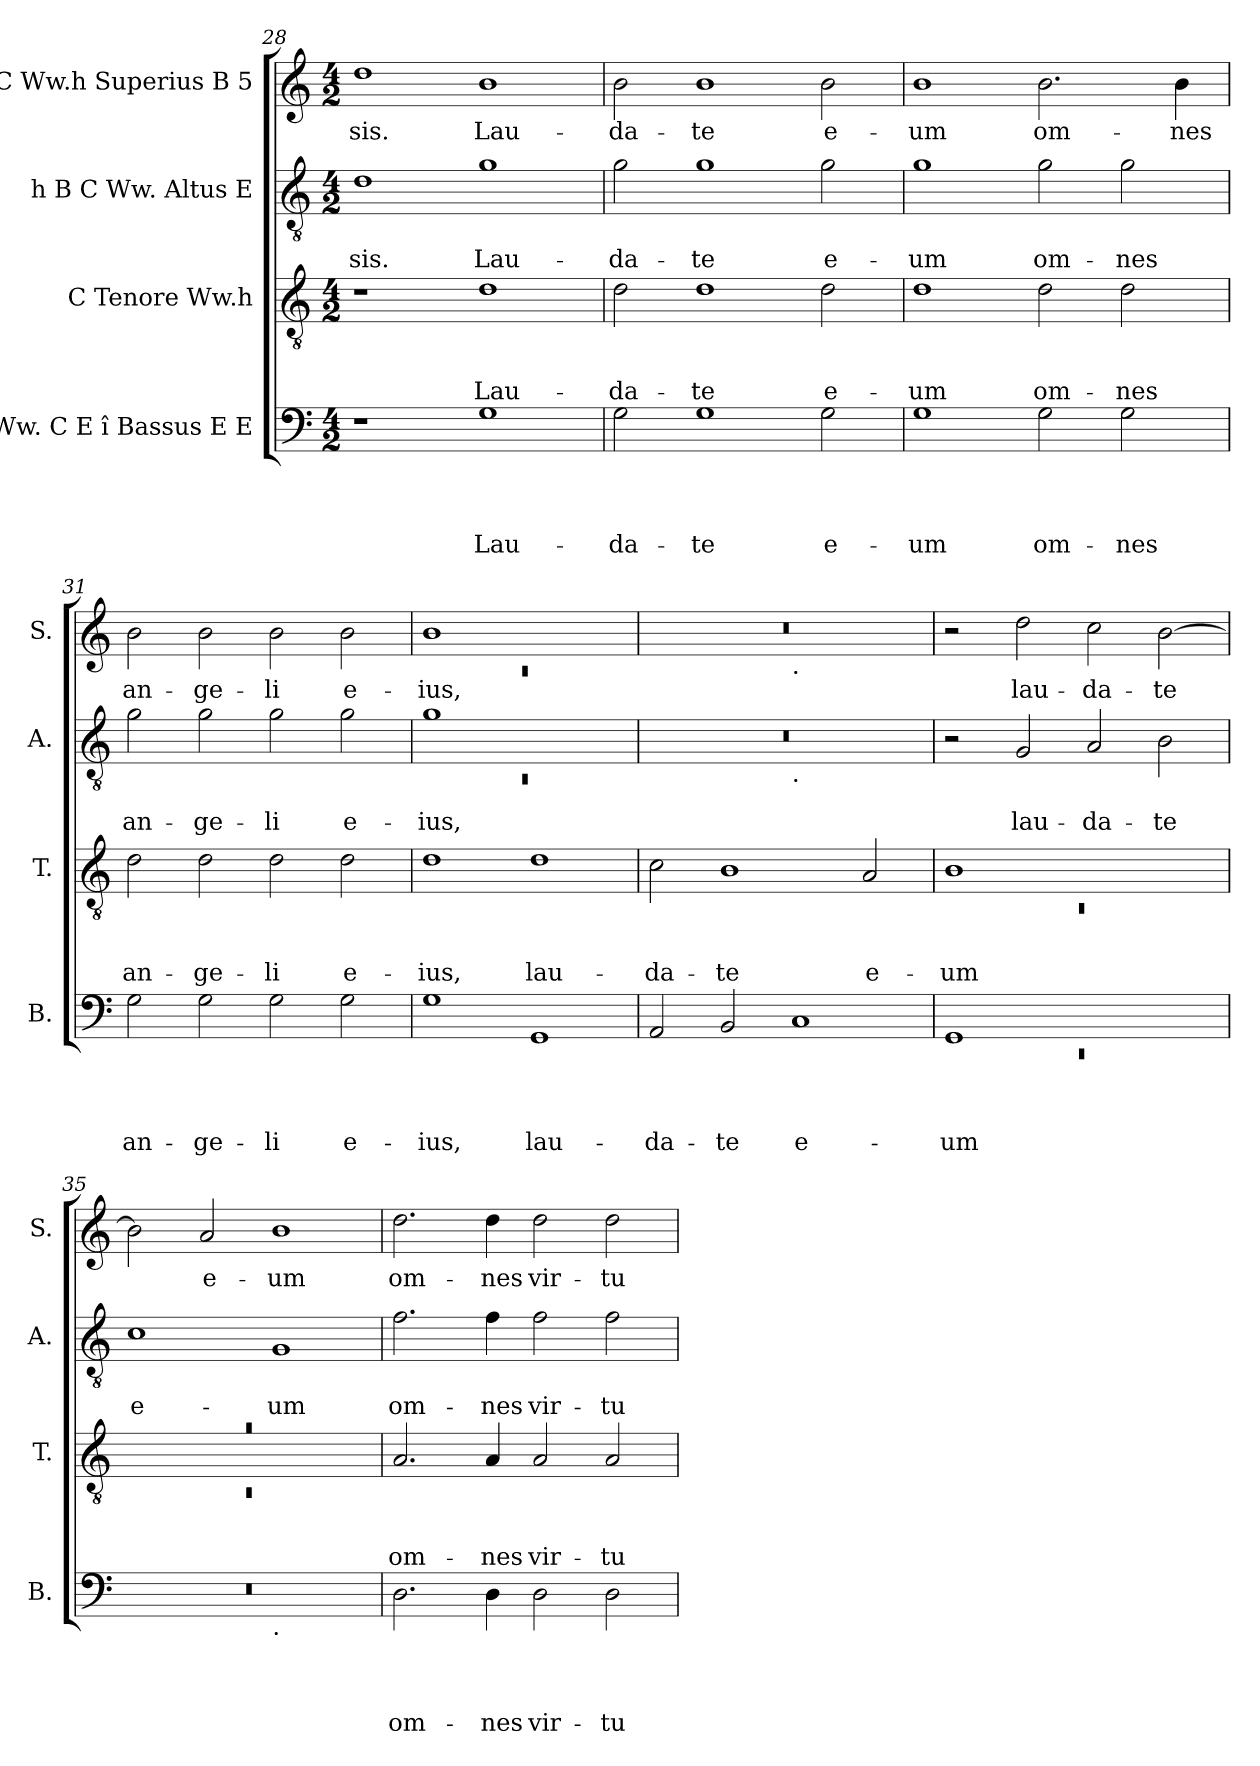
**kern	**text	**text	**text	**text	**kern	**text	**text	**text	**kern	**text	**text	**kern	**text
*part4	*part4	*part4	*part4	*part4	*part3	*part3	*part3	*part3	*part2	*part2	*part2	*part1	*part1
*staff4	*staff4	*staff4	*staff4	*staff4	*staff3	*staff3	*staff3	*staff3	*staff2	*staff2	*staff2	*staff1	*staff1
*I"Ww. C E î Bassus E E	*	*	*	*	*I"C Tenore Ww.h	*	*	*	*I"h B C Ww. Altus E	*	*	*I"C Ww.h Superius B 5	*
*I'B.	*	*	*	*	*I'T.	*	*	*	*I'A.	*	*	*I'S.	*
*clefF4	*	*	*	*	*clefGv2	*	*	*	*clefGv2	*	*	*clefG2	*
*k[]	*	*	*	*	*k[]	*	*	*	*k[]	*	*	*k[]	*
*C:	*	*	*	*	*C:	*	*	*	*C:	*	*	*C:	*
*M4/2	*	*	*	*	*M4/2	*	*	*	*M4/2	*	*	*M4/2	*
=28	=28	=28	=28	=28	=28	=28	=28	=28	=28	=28	=28	=28	=28
!	!	!	!	!	!	!	!	!	!	!	!LO:LY:b	!	!LO:LY:b
1r	.	.	.	.	1r	.	.	.	1d	.	-sis.	1dd	-sis.
!	!	!	!	!LO:LY:b	!	!	!	!LO:LY:b	!	!	!LO:LY:b	!	!LO:LY:b
1G	.	.	.	Lau-	1d	.	.	Lau-	1g	.	Lau-	1b	Lau-
=29	=29	=29	=29	=29	=29	=29	=29	=29	=29	=29	=29	=29	=29
!	!	!	!	!LO:LY:b	!	!	!	!LO:LY:b	!	!	!LO:LY:b	!	!LO:LY:b
2G\	.	.	.	-da-	2d\	.	.	-da-	2g\	.	-da-	2b\	-da-
!	!	!	!	!LO:LY:b	!	!	!	!LO:LY:b	!	!	!LO:LY:b	!	!LO:LY:b
1G	.	.	.	-te	1d	.	.	-te	1g	.	-te	1b	-te
!	!	!	!	!LO:LY:b	!	!	!	!LO:LY:b	!	!	!LO:LY:b	!	!LO:LY:b
2G\	.	.	.	e-	2d\	.	.	e-	2g\	.	e-	2b\	e-
=30	=30	=30	=30	=30	=30	=30	=30	=30	=30	=30	=30	=30	=30
!	!	!	!	!LO:LY:b	!	!	!	!LO:LY:b	!	!	!LO:LY:b	!	!LO:LY:b
1G	.	.	.	-um	1d	.	.	-um	1g	.	-um	1b	-um
!	!	!	!	!LO:LY:b	!	!	!	!LO:LY:b	!	!	!LO:LY:b	!	!LO:LY:b
2G\	.	.	.	om-	2d\	.	.	om-	2g\	.	om-	2.b\	om-
!	!	!	!	!LO:LY:b	!	!	!	!LO:LY:b	!	!	!LO:LY:b	!	!
2G\	.	.	.	-nes	2d\	.	.	-nes	2g\	.	-nes	.	.
!	!	!	!	!	!	!	!	!	!	!	!	!	!LO:LY:b
.	.	.	.	.	.	.	.	.	.	.	.	4b\	-nes
!!LO:LB:g=z
=31	=31	=31	=31	=31	=31	=31	=31	=31	=31	=31	=31	=31	=31
!	!	!	!	!LO:LY:b	!	!	!	!LO:LY:b	!	!	!LO:LY:b	!	!LO:LY:b
2G\	.	.	.	an-	2d\	.	.	an-	2g\	.	an-	2b\	an-
!	!	!	!	!LO:LY:b	!	!	!	!LO:LY:b	!	!	!LO:LY:b	!	!LO:LY:b
2G\	.	.	.	-ge-	2d\	.	.	-ge-	2g\	.	-ge-	2b\	-ge-
!	!	!	!	!LO:LY:b	!	!	!	!LO:LY:b	!	!	!LO:LY:b	!	!LO:LY:b
2G\	.	.	.	-li	2d\	.	.	-li	2g\	.	-li	2b\	-li
!	!	!	!	!LO:LY:b	!	!	!	!LO:LY:b	!	!	!LO:LY:b	!	!LO:LY:b
2G\	.	.	.	e-	2d\	.	.	e-	2g\	.	e-	2b\	e-
=32	=32	=32	=32	=32	=32	=32	=32	=32	=32	=32	=32	=32	=32
*	*	*	*	*	*	*	*	*	*^	*	*	*^	*
!	!	!	!	!LO:LY:b	!	!	!	!LO:LY:b	!	!LO:N:vis=1	!	!LO:LY:b	!	!LO:N:vis=1	!LO:LY:b
1G	.	.	.	-ius,	1d	.	.	-ius,	1g	0rC	.	-ius,	1b	0rc	-ius,
!	!	!	!	!LO:LY:b	!	!	!	!LO:LY:b	!	!	!	!	!	!	!
1GG	.	.	.	lau-	1d	.	.	lau-	1ryy	.	.	.	1ryy	.	.
=33	=33	=33	=33	=33	=33	=33	=33	=33	=33	=33	=33	=33	=33	=33	=33
!	!	!	!	!LO:LY:b	!	!	!	!LO:LY:b	!	!	!	!	!	!	!
2AA/	.	.	.	-da-	2c\	.	.	-da-	0r	1ryy	.	.	0r	1ryy	.
!	!	!	!	!LO:LY:b	!	!	!	!LO:LY:b	!	!	!	!	!	!	!
2BB/	.	.	.	-te	1B	.	.	-te	.	.	.	.	.	.	.
!	!	!	!	!	!	!	!	!	!	!	!	!	!	!LO:TX:b:t=.	!
!	!	!	!	!	!	!	!	!	!	!LO:TX:b:t=.	!	!	!	!	!
!	!	!	!	!LO:LY:b:rj	!	!	!	!	!	!	!	!	!	!	!
1C	.	.	.	e-	.	.	.	.	.	1ryy	.	.	.	1ryy	.
!	!	!	!	!	!	!	!	!LO:LY:b	!	!	!	!	!	!	!
.	.	.	.	.	2A/	.	.	e-	.	.	.	.	.	.	.
=34	=34	=34	=34	=34	=34	=34	=34	=34	=34	=34	=34	=34	=34	=34	=34
*^	*	*	*	*	*^	*	*	*	*	*	*	*	*	*	*
!	!LO:N:vis=1	!	!	!	!LO:LY:b	!	!LO:N:vis=1	!	!	!LO:LY:b	!	!	!	!	!	!	!
*	*	*	*	*	*	*	*	*	*	*	*v	*v	*	*	*	*	*
*	*	*	*	*	*	*	*	*	*	*	*	*	*	*v	*v	*
1GG	0rEE	.	.	.	-um	1B	0rC	.	.	-um	2r	.	.	2r	.
!	!	!	!	!	!	!	!	!	!	!	!	!	!LO:LY:b	!	!LO:LY:b
.	.	.	.	.	.	.	.	.	.	.	2G/	.	lau-	2dd\	lau-
!	!	!	!	!	!	!	!	!	!	!	!	!	!LO:LY:b	!	!LO:LY:b
1ryy	.	.	.	.	.	1ryy	.	.	.	.	2A/	.	-da-	2cc\	-da-
!	!	!	!	!	!	!	!	!	!	!	!	!	!LO:LY:b	!	!LO:LY:b
.	.	.	.	.	.	.	.	.	.	.	2B\	.	-te	[>2b\	-te
=35	=35	=35	=35	=35	=35	=35	=35	=35	=35	=35	=35	=35	=35	=35	=35
!	!	!	!	!	!	!LO:N:vis=1	!LO:N:vis=1	!	!	!	!	!	!LO:LY:b:rj	!	!
0r	1ryy	.	.	.	.	0ra	0rC	.	.	.	1c	.	e-	2b\]	.
!	!	!	!	!	!	!	!	!	!	!	!	!	!	!	!LO:LY:b
.	.	.	.	.	.	.	.	.	.	.	.	.	.	2a/	e-
!	!LO:TX:b:t=.	!	!	!	!	!	!	!	!	!	!	!	!	!	!
!	!	!	!	!	!	!	!	!	!	!	!	!	!LO:LY:b	!	!LO:LY:b
.	1ryy	.	.	.	.	.	.	.	.	.	1G	.	-um	1b	-um
*	*	*	*	*	*	*v	*v	*	*	*	*	*	*	*	*
=36	=36	=36	=36	=36	=36	=36	=36	=36	=36	=36	=36	=36	=36	=36
!	!	!	!	!	!LO:LY:b	!	!	!	!LO:LY:b	!	!	!LO:LY:b	!	!LO:LY:b
*v	*v	*	*	*	*	*	*	*	*	*	*	*	*	*
2.D\	.	.	.	om-	2.A/	.	.	om-	2.f\	.	om-	2.dd\	om-
!	!	!	!	!LO:LY:b	!	!	!	!LO:LY:b	!	!	!LO:LY:b	!	!LO:LY:b
4D\	.	.	.	-nes	4A/	.	.	-nes	4f\	.	-nes	4dd\	-nes
!	!	!	!	!LO:LY:b	!	!	!	!LO:LY:b	!	!	!LO:LY:b	!	!LO:LY:b
2D\	.	.	.	vir-	2A/	.	.	vir-	2f\	.	vir-	2dd\	vir-
!	!	!	!	!LO:LY:b	!	!	!	!LO:LY:b	!	!	!LO:LY:b	!	!LO:LY:b
2D\	.	.	.	-tu-	2A/	.	.	-tu-	2f\	.	-tu-	2dd\	-tu-
=	=	=	=	=	=	=	=	=	=	=	=	=	=
*-	*-	*-	*-	*-	*-	*-	*-	*-	*-	*-	*-	*-	*-
